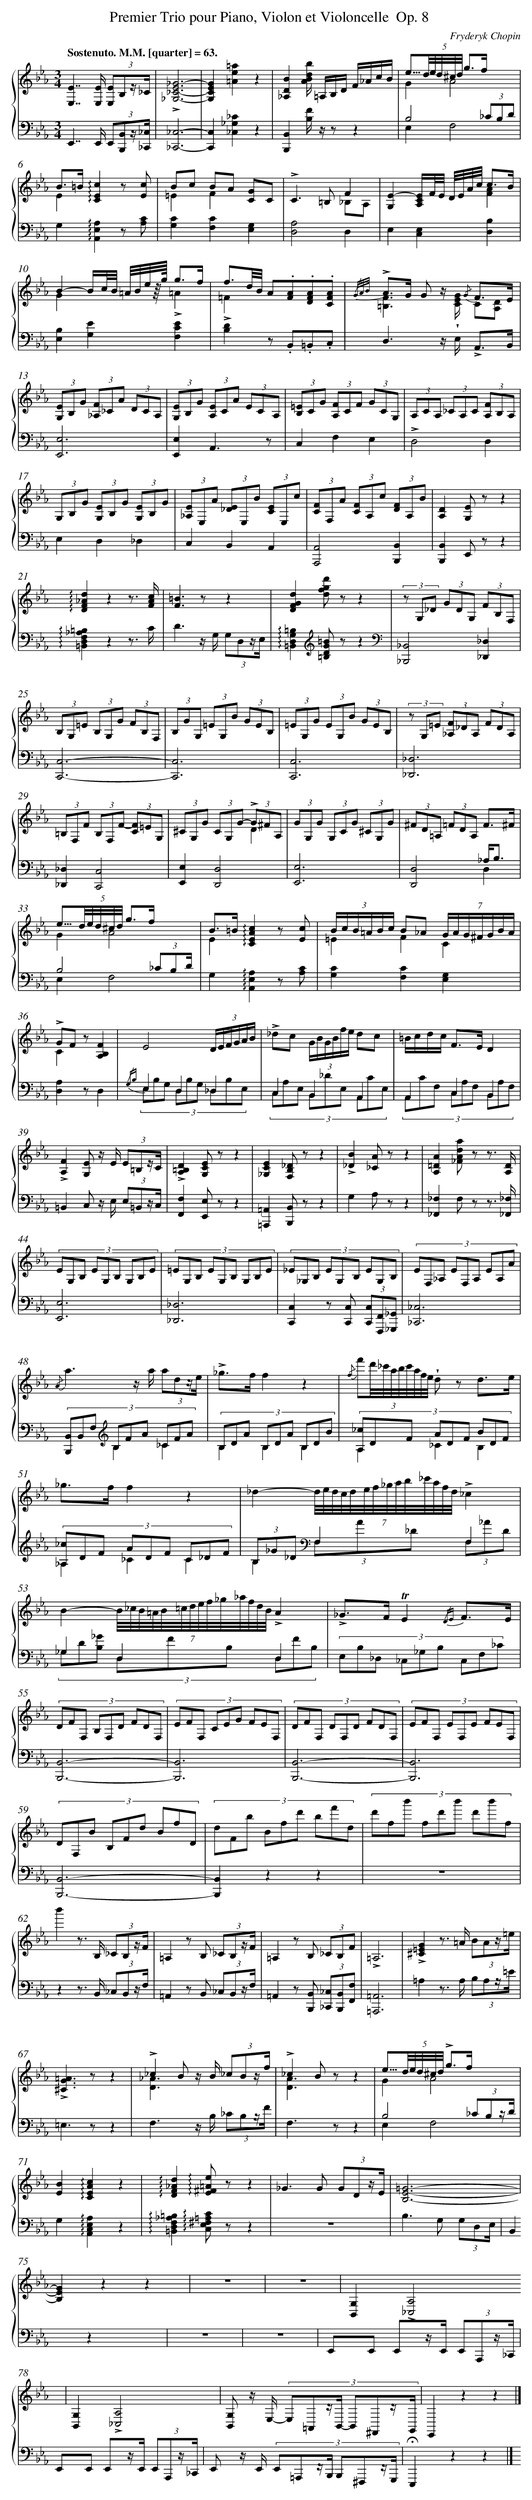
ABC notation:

X:1
T: Premier Trio pour Piano, Violon et Violoncelle	 Op. 8
C: Fryderyk Chopin
L: 1/8
M: 3/4
Q: "Sostenuto. M.M. [quarter] = 63."
%%staves {1 2}
V: 1 clef=treble
V: 2 clef=bass
K: Eb
[V:1] [E2E,2]>>[E2E,2] (3:2:4[EE,]B,z/_C/ |
[V:2] E,,2>>E,,2 (3:2:4E,,[B,,B,,,]z/[_C,/_C,,/] |
[V:1] !accent![_G6-E6_C6-_G,6-] |
[V:2] [_C,6_C,,6]- |
[V:1] [G2E2C2G,2][=a2e2=A2]z2 |
[V:2] [C,2C,,2][_C2_G,2_C,2]z2 |
[V:1] [B2D2_A,2][b/d/B/A/] =A,/B,/D/ F/_A/c/B/ |
[V:2] [B,,2B,,,2][F/B,/] z/ zz2 |
[V:1] e3//>>>(5:4:5d2e//d//^c//d// g3/f/ & G2A4 |
[V:2] B,4(3_CB,D & E,2F,4 |
[V:1] B>=B!arpeggio![c2E2C2]z [cE] & E2x4 |
[V:2] G,2!arpeggio![A,2E,2A,,2]z [CA,] |
[V:1] Bc BA [GC]C & =E2F2x2 |
[V:2] [C2G,2][C2F,2][G,2E,2] |
[V:1] !accent!C2>=B,2F2 & x4_B,A, |
[V:2] [A,4D,4]D,2 |
[V:1] [E2-G,2][E/C/A,/]F//E// D//E//A//c// c3/B/ & x4[A2F2] |
[V:2] E,2[E,2C,2][B,2D,2] |
[V:1] B2-B/c//B// =A//B//e//z/8g/8 g3/f/ & G2x2!accent!=A2 |
[V:2] [B,2E,2][E2G,2][E2C2F,2] |
[V:1] f3/d//B// A.[AF].[AFD].[AFC] & !accent!=F2x4 |
[V:2] [D2B,2]z .B,,.=B,,.C, |
[V:1] {/G/A/B/} !accent!A>G G z/ x< {/G} FE/ & [F3=B,3]x/ !wedge![G/E/C/] C[DA,] |
[V:2] D,3z/ E,< !accent!A,,B,,/ |
[V:1] (3[EG,]B,G (3[F_A,]_CA (3DCA, |
[V:2] [E,6E,,6] |
[V:1] (3[EG,]B,G (3[EA,]CA (3ECA, |
[V:2] [E,2E,,2]A,,3z |
[V:1] (3[=EB,]CG (3[FA,]CF (3GCG, |
[V:2] C,2F,2E,2 |
[V:1] (3A,CA, (3_CA,C (3[FA,]B,A, |
[V:2] !accent!D,4D,2 |
[V:1] (3G,B,G (3[EG,]B,G (3[EG,]B,G |
[V:2] E,2D,2_D,2 |
[V:1] (3[E_A,]E,A (3[E_D]E,B (3[EC]E,c |
[V:2] C,2B,,2A,,2 |
[V:1] (3[FC]F,A (3[FC]A,c (3[FD]A,B |
[V:2] [A,,4A,,,4][B,,2B,,,2] |
[V:1] [D2A,2][EG,] zz2 |
[V:2] [B,,2B,,,2]E,, zz2 |
[V:1] !arpeggio![d2_A2F2D2]z2z3/ [c/A/F/] |
[V:2] !arpeggio![=B,2_A,2F,2D,2=B,,2]z2z3/ C/ |
[V:1] [=B2F2]>z2z2 |
[V:2] D3z/ G,/ (3:2:4G,D,z/E,/ |
[V:1] [d2G2F2D2][d'gfd] zz2 |
[V:2] !arpeggio![=B,2G,2D,2=B,,2][K:clef=treble][=BGD=B,] zz2[K:clef=bass] |
[V:1] (3z G,_D (3GDG, (3FB,F, |
[V:2] [_B,,4_B,,,4][_D,2_D,,2] |
[V:1] (3B,G,=E (3B,G,G (3FB,F, |
[V:2] [C,6C,,6]- |
[V:1] (3B,GG, (3=EG,B (3GEB, |
[V:2] [C,6C,,6] |
[V:1] (3=EG,G (3EG,B (3GEB, |
[V:2] [C,6C,,6] |
[V:1] (3z G,=E (3[F_A,]_DA, (3FDA, |
[V:2] [_D,6_D,,6] |
[V:1] (3=B,F,F (3B,F,F- (3[FC]=EG, |
[V:2] [_D,2_D,,2][C,4C,,4] |
[V:1] (3^CG,G (3CG,G- (3!accent!G^FA, & x4D2 |
[V:2] [E,2E,,2][D,4D,,4] |
[V:1] (3GG,G (3G,CG (3^CG,G |
[V:2] [E,6E,,6] |
[V:1] (3^FD=A, (3=FDA, F3/^F/ |
[V:2] [D,4D,,4]_A,/B,3/ & x4D,2 |
[V:1] e3//>>>(5:4:5d2e//d//^c//d// g3/f/ & G2A4 |
[V:2] B,4(3_CB,D/ & E,2F,4 |
[V:1] B>=B!arpeggio![c2A2E2C2]z [cE] & E2x4 |
[V:2] G,2!arpeggio![A,2E,2A,,2]z [CA,] |
[V:1] (3:2:6B/c/B/=A/B/c/ B_A (7:4:7G/A/G/^F/G/B/A/ & =E2F2C2 |
[V:2] [C2G,2][C2F,2][G,2E,2] |
[V:1] !accent!GF z[F2B,2A,2] & C2xx2 |
[V:2] [A,2D,2]zD,2 |
[V:1] E4(3:2:6D/E/F/G/A/B/ |
[V:2] {/G,B,}E,2D,2_D,2 & (3:2:9E,B,G, D,B,G, _D,B,E, |
[V:1] !accent!_dc (3:2:6G/B/G/B/f/e/ dc |
[V:2] C,2B,,2A,,2 & (3:2:9C,A,E, B,,_DE, A,,CE, |
[V:1] =B/c/d/c< FE/D2 |
[V:2] A,,2C,2B,,2 & (3:2:9A,,CF, C,A,F, B,,A,F, |
[V:1] !accent![F2A,2][EG,] z/ E/ (3:2:4E=B,z/C/ |
[V:2] =B,,2C, z/ E,/ (3:2:4E,=B,,z/C,/ |
[V:1] !accent![D2=B,2A,2][ECG,] zz2 |
[V:2] [F,2F,,2][E,E,,] zz2 |
[V:1] [E2C2_G,2][_DB,F,] zz2 |
[V:2] [=A,,2=A,,,2][B,,B,,,] zz2 |
[V:1] !accent![B2_D2][A_C] zz2 |
[V:2] G,2A, zz2 |
[V:1] [A2=D2A,2][adA_F] z z3/ [D/A,/] |
[V:2] [_F,2_F,,2]F, z z3/ [_F,/_F,,/] |
[V:1] (3:2:9EG,B, EG,B, G,B,E |
[V:2] [E,6E,,6] |
[V:1] (3:2:9=EG,B, EG,B, G,B,E |
[V:2] [_D,6_D,,6] |
[V:1] (3:2:9_E_G,B, EG,B, EG,B, |
[V:2] [C,2C,,2]z [C,C,,] (3[C,C,,][F,,F,,,][_G,,_G,,,] |
[V:1] (3:2:9EF,_A, EF,A, EA,A |
[V:2] [_C,6_C,,6] |
[V:1] {/A}a3z/ a/ (3:2:4adz/e/ |
[V:2] (3:2:9[B,,B,,,]B,,F,[K:clef=treble] B,FA _CFA & x2B,2_C2 |
[V:1] !accent!_g>ff2z2 |
[V:2] (3:2:9B,DA B,DA B,DB & B,2B,2B,2 |
[V:1] {/f} (3:2:9f'd'//_c'//a//b//c'//a//f//e// !wedge!d z d3/e/ |
[V:2] (3:2:9[_cA,]DF ADF BDF & A,2_C2B,2 |
[V:1] _g>ff2z2 |
[V:2] (3:2:9[_c_A,]DF ADF C_DF & _A,2_C2C2 |
[V:1] _d2-(7:4:14d//e//d//c//d//e//f//_g//a//b//_c'//a//f//d//!accent!_c2 |
[V:2] (3B,_G_D[K:clef=bass]F,2F,2 & B,2(3F,A_D (3F,_AD |
[V:1] B2-(7:4:14B//_c//B//=A//B//=c//d//e//f//_g//_a//f//d//B//!accent!A2 |
[V:2] _G,2D,2D,2 & (3:2:9_G,D[_GB,] D,FB, D,FB, |
[V:1] !accent!_G>F!trill!E2{/DE} F3/E/ |
[V:2] (3:2:9E,B,_D, _C,_G,B, C,F,_C |
[V:1] (3:2:9DFF, B,F,D FDF, |
[V:2] [B,,6B,,,6]- |
[V:1] (3:2:9EFF, CEG FEF, |
[V:2] [B,,6B,,,6] |
[V:1] (3:2:9DFF, DF,D FDF, |
[V:2] [B,,6B,,,6]- |
[V:1] (3:2:9EFF, EF,E FEF, |
[V:2] [B,,6B,,,6] |
[V:1] (3:2:9DF,B B,Fd BfD |
[V:2] [B,,6B,,,6]- |
[V:1] (3:2:9dFb Bfd' bf'd |
[V:2] [B,,2B,,,2]z2z2 |
[V:1] (3:2:9d'fb' fd'b' d'b'f |
[V:2] z6 |
[V:1] b'2z> B, (3:2:4_CB,z/F/ |
[V:2] z2z> B,, (3:2:4_C,B,,z/F,/ |
[V:1] =A,2z B, (3:2:4_CB,z/F/ |
[V:2] =A,,2z B,, (3:2:4_C,B,,z/F,/ |
[V:1] =A,2z B, (3_CB,F |
[V:2] =A,,2z [B,,B,,,] (3[_C,_C,,][B,,B,,,][F,F,,] |
[V:1] !accent!=A,6 |
[V:2] [=A,,6=A,,,6] |
[V:1] !accent![G2=E2^C2]z> =A (3:2:4BAz/=e/ |
[V:2] =A,2z> A, (3:2:4B,A,z/=E/ |
[V:1] !accent![=A2G2^C2]>z2z2 |
[V:2] =E,2>z2z2 |
[V:1] !accent!_c2B z/ B/ (3:2:4_cBz/f/ & [_A2D2]>x2x2 |
[V:2] F,3z/ B,/ (3:2:4_CB,z/F/ |
[V:1] !accent!_c2B zz2 & [A2D2]>x2x2 |
[V:2] F,2>z2z2 |
[V:1] e3//>>>(5:4:5d2e//d//^c//d// !accent!g3/f/ & G2A4 |
[V:2] B,4(3:2:4_CB,z/D/ & E,2F,4 |
[V:1] [B2E2]!arpeggio![c2A2E2C2]z2 |
[V:2] G,2!arpeggio![A,2E,2C,2A,,2]z2 |
[V:1] !arpeggio![d2_A2F2D2]!arpeggio![e=A^FE] zz2 |
[V:2] !arpeggio![=B,2_A,2F,2D,2=B,,2]!arpeggio![C=A,^F,E,C,] zz2 |
[V:1] _G2>G2 (3:2:4GDz/E/ |
[V:2] z6 |
[V:1] [=G6E6B,6]- |
[V:2] B,2>G,2 (3G,D,E,/ |
[V:1] [G2E2B,2]z2z2 |
[V:2] B,,2z2x2 |
[V:1] z6 |
[V:2] z6 |
[V:1] z6 |
[V:2] z6 |
[V:1] [G,2B,,2]!accent![A,4_C,4] |
[V:2] E,,E,, E,,z/E,,/ (3:2:4E,,A,,,z/_C,,/ |
[V:1] [G,2B,,2]!accent![A,4_C,4] |
[V:2] E,,E,, E,,z/E,,/ (3:2:4E,,A,,,z/_C,,/ |
[V:1] [G,B,,] z/ E,/- (3:2:8E,=A,,z/B,,/- B,,^F,,z/G,,/ |
[V:2] E,, z/ E,,/ (3:2:8E,,=A,,,z/B,,,/ B,,,^F,,,z/G,,,/ |
[V:1] E,,2z2z2 |]
[V:2] !fermata!E,,,2z2z2 |]
